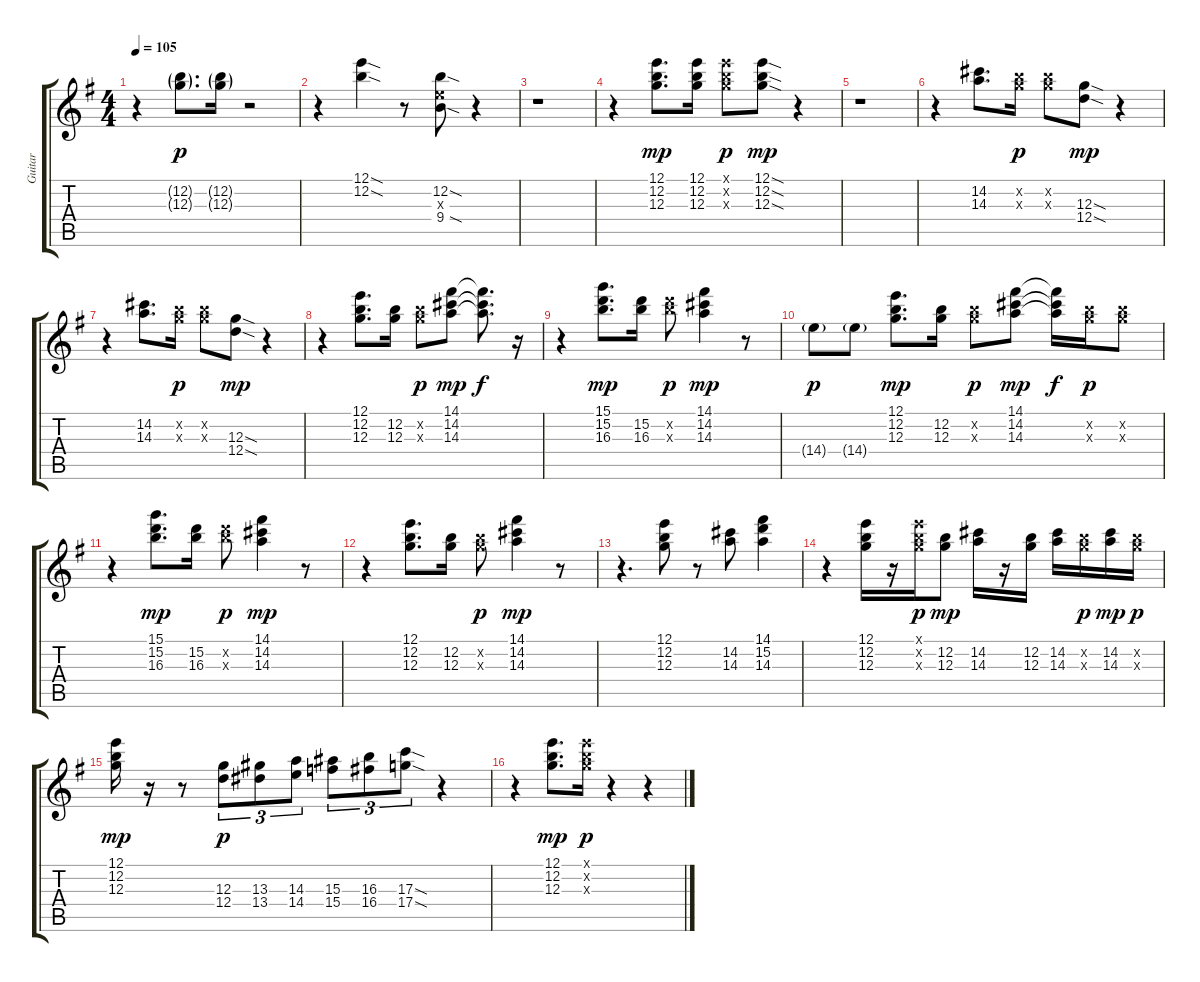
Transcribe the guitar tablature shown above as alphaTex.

\track ("Guitar" "Guitar") {instrument electricguitarjazz}
\staff {score tabs}
\tuning (E4 B3 G3 D3 A2 E2) {hide}
\ts (4 4)
\tempo 105
\clef g2
\ks eminor
r.4{dy mp} (12.2{g} 12.3{g}).8{d dy p} (12.2{g} 12.3{g}).16 r.2 |
r.4 (12.1{sod} 12.2{sod}).4 r.8 (12.2{sod} 9.3{x} 9.4{sod}).8 r.4 |
r.1 |
r.4 (12.1 12.2 12.3).8{d dy mp} (12.1 12.2 12.3).16 (12.1{x} 12.2{x} 12.3{x}).8{dy p} (12.1{sod} 12.2{sod} 12.3{sod}).8{dy mp} r.4 |
r.1 |
r.4 (14.2 14.3).8{d} (12.2{x} 12.3{x}).16{dy p} (12.2{x} 12.3{x}).8 (12.3{sod} 12.4{sod}).8{dy mp} r.4 |
r.4 (14.2 14.3).8{d} (12.2{x} 12.3{x}).16{dy p} (12.2{x} 12.3{x}).8 (12.3{sod} 12.4{sod}).8{dy mp} r.4 |
r.4 (12.1 12.2 12.3).8{d} (12.2 12.3).16 (12.2{x} 12.3{x}).8{dy p} (14.1 14.2 14.3).8{dy mp} (14.1{t} 14.2{t} 14.3{t}).8{d dy f} r.16 |
r.4 (15.1 15.2 16.3).8{d dy mp} (15.2 16.3).16 (15.2{x} 16.3{x}).8{dy p} (14.1 14.2 14.3).4{dy mp} r.8 |
14.4{g}.8{dy p} 14.4{g}.8 (12.1 12.2 12.3).8{d dy mp} (12.2 12.3).16 (12.2{x} 12.3{x}).8{dy p} (14.1 14.2 14.3).8{dy mp} (14.1{t} 14.2{t} 14.3{t}).16{dy f} (12.2{x} 12.3{x}).16{dy p} (12.2{x} 12.3{x}).8 |
r.4 (15.1 15.2 16.3).8{d dy mp} (15.2 16.3).16 (15.2{x} 16.3{x}).8{dy p} (14.1 14.2 14.3).4{dy mp} r.8 |
r.4 (12.1 12.2 12.3).8{d} (12.2 12.3).16 (12.2{x} 12.3{x}).8{dy p} (14.1 14.2 14.3).4{dy mp} r.8 |
r.4{d} (12.1 12.2 12.3).8 r.8 (14.2 14.3).8 (14.1 15.2 14.3).4 |
r.4 (12.1 12.2 12.3).16 r.16 (12.1{x} 12.2{x} 12.3{x}).16{dy p} (12.2 12.3).8{dy mp} (14.2 14.3).16 r.16 (12.2 12.3).16 (14.2 14.3).16 (12.2{x} 12.3{x}).16{dy p} (14.2 14.3).16{dy mp} (12.2{x} 12.3{x}).16{dy p} |
(12.1 12.2 12.3).16{dy mp} r.16 r.8 (12.3 12.4).8{tu (3 2) dy p} (13.3 13.4).8{tu (3 2)} (14.3 14.4).8{tu (3 2)} (15.3 15.4).8{tu (3 2)} (16.3 16.4).8{tu (3 2)} (17.3{sod} 17.4{sod}).8{tu (3 2)} r.4 |
r.4 (12.1 12.2 12.3).8{d dy mp} (12.1{x} 12.2{x} 12.3{x}).16{dy p} r.4 r.4
